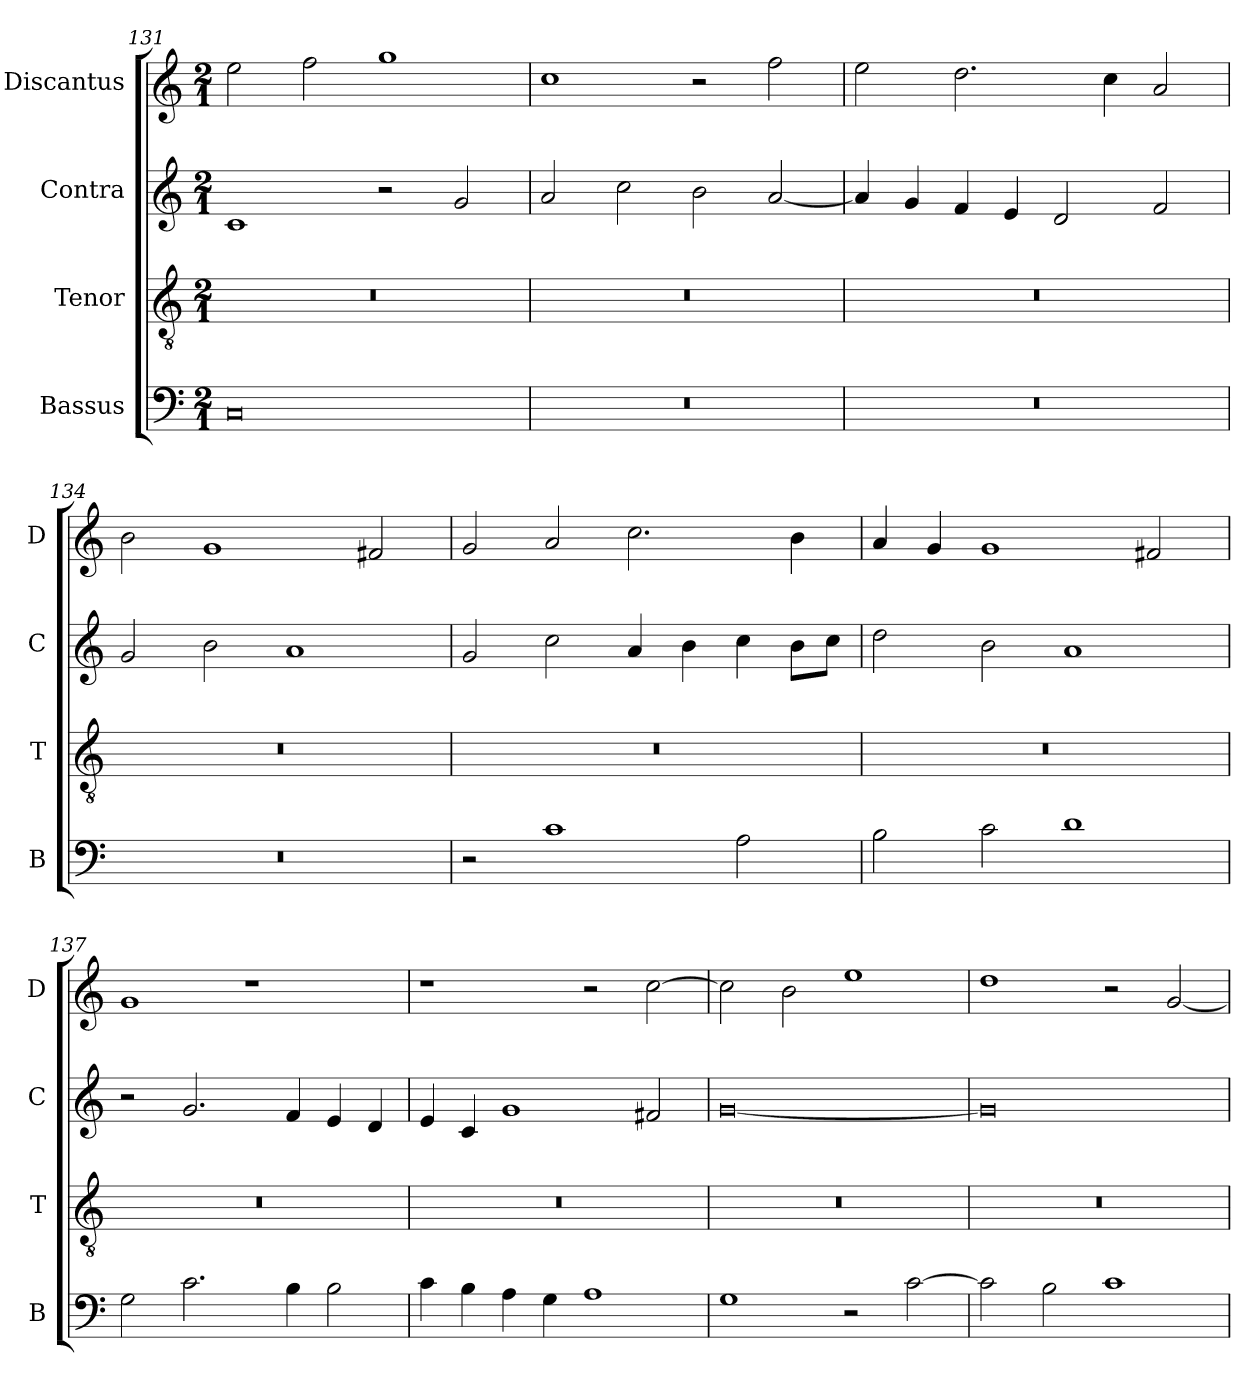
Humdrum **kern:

**kern	**kern	**kern	**kern
*part4	*part3	*part2	*part1
*staff4	*staff3	*staff2	*staff1
*I"Bassus	*I"Tenor	*I"Contra	*I"Discantus
*I'B	*I'T	*I'C	*I'D
*clefF4	*clefGv2	*clefG2	*clefG2
*k[]	*k[]	*k[]	*k[]
*M2/1	*M2/1	*M2/1	*M2/1
=131	=131	=131	=131
0C	0r	1c	2ee\
.	.	.	2ff\
.	.	2r	1gg
.	.	2g/	.
=132	=132	=132	=132
0r	0r	2a/	1cc
.	.	2cc\	.
.	.	2b\	2r
.	.	[2a/	2ff\
=133	=133	=133	=133
0r	0r	4a/]	2ee\
.	.	4g/	.
.	.	4f/	2.dd\
.	.	4e/	.
.	.	2d/	.
.	.	.	4cc\
.	.	2f/	2a/
=134	=134	=134	=134
0r	0r	2g/	2b\
.	.	2b\	1g
.	.	1a	.
.	.	.	2f#X/
=135	=135	=135	=135
2r	0r	2g/	2g/
1c	.	2cc\	2a/
.	.	4a/	2.cc\
.	.	4b\	.
2A\	.	4cc\	.
.	.	8b\L	4b\
.	.	8cc\J	.
=136	=136	=136	=136
2B\	0r	2dd\	4a/
.	.	.	4g/
2c\	.	2b\	1g
1d	.	1a	.
.	.	.	2f#X/
=137	=137	=137	=137
2G\	0r	2r	1g
2.c\	.	2.g/	.
.	.	.	1r
4B\	.	4f/	.
2B\	.	4e/	.
.	.	4d/	.
=138	=138	=138	=138
4c\	0r	4e/	1r
4B\	.	4c/	.
4A\	.	1g	.
4G\	.	.	.
1A	.	.	2r
.	.	2f#X/	[2cc\
=139	=139	=139	=139
1G	0r	[0g	2cc\]
.	.	.	2b\
2r	.	.	1ee
[2c\	.	.	.
=140	=140	=140	=140
2c\]	0r	0g]	1dd
2B\	.	.	.
1c	.	.	2r
.	.	.	[2g/
=	=	=	=
*-	*-	*-	*-
